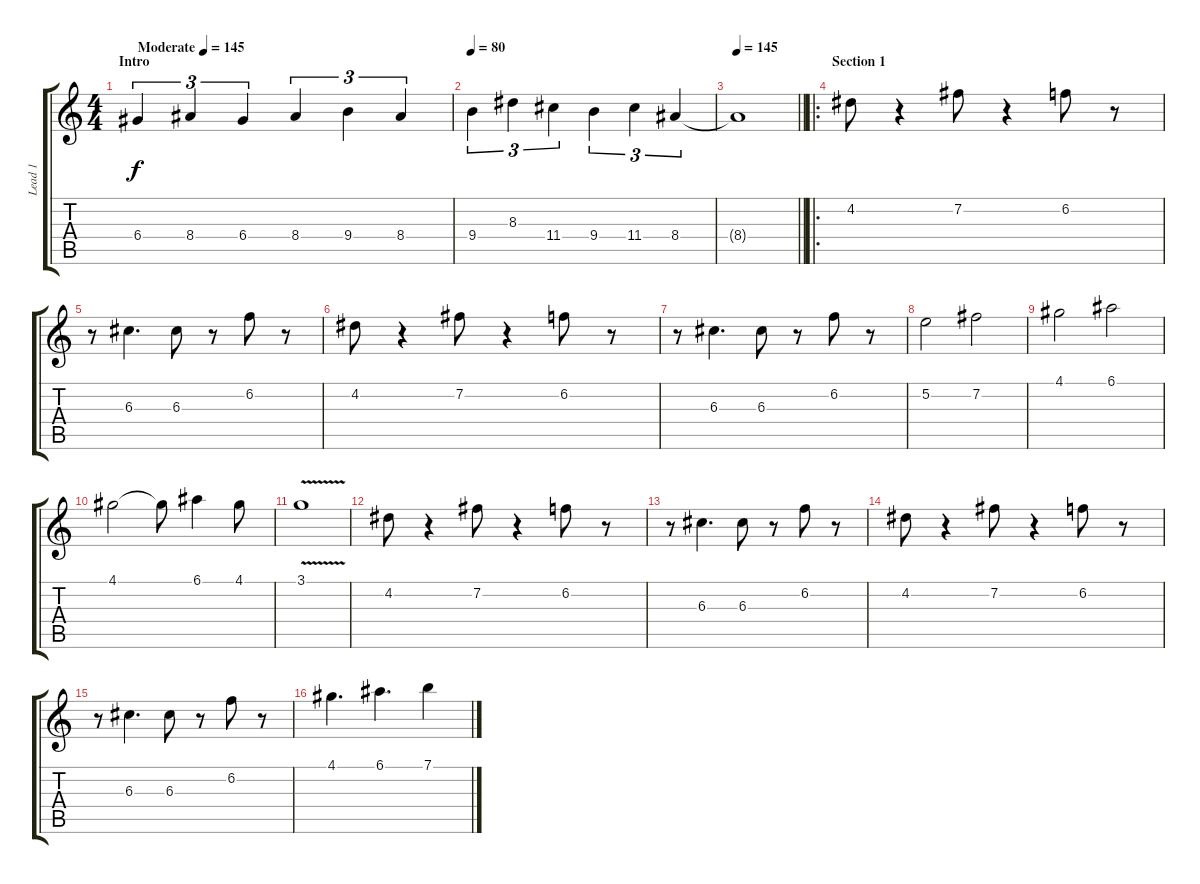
\track ("Lead 1" "Lead 1") {instrument distortionguitar}
\staff {score tabs}
\tuning (E4 B3 G3 D3 A2 E2) {hide}
\ts (4 4)
\section ("" "Intro")
\tempo (145 "Moderate")
\tempo 125
\tempo (145 "Moderate")
\clef g2
\ks c
6.4.4{tu (3 2) dy f instrument distortionguitar} 8.4.4{tu (3 2)} 6.4.4{tu (3 2)} 8.4.4{tu (3 2)} 9.4.4{tu (3 2)} 8.4.4{tu (3 2)} |
\tempo 80
9.4.4{tu (3 2)} 8.3.4{tu (3 2)} 11.4.4{tu (3 2)} 9.4.4{tu (3 2)} 11.4.4{tu (3 2)} 8.4.4{tu (3 2)} |
\tempo 145
\barLineRight lightlight
8.4{t}.1 |
\ro
\section ("" "Section 1")
4.2.8 r.4 7.2.8 r.4 6.2.8 r.8 |
r.8 6.3.4{d} 6.3.8 r.8 6.2.8 r.8 |
4.2.8 r.4 7.2.8 r.4 6.2.8 r.8 |
r.8 6.3.4{d} 6.3.8 r.8 6.2.8 r.8 |
5.2.2 7.2.2 |
4.1.2 6.1.2 |
4.1.2 4.1{t}.8 6.1.4 4.1.8 |
3.1{v}.1 |
4.2.8 r.4 7.2.8 r.4 6.2.8 r.8 |
r.8 6.3.4{d} 6.3.8 r.8 6.2.8 r.8 |
4.2.8 r.4 7.2.8 r.4 6.2.8 r.8 |
r.8 6.3.4{d} 6.3.8 r.8 6.2.8 r.8 |
4.1.4{d} 6.1.4{d} 7.1.4
